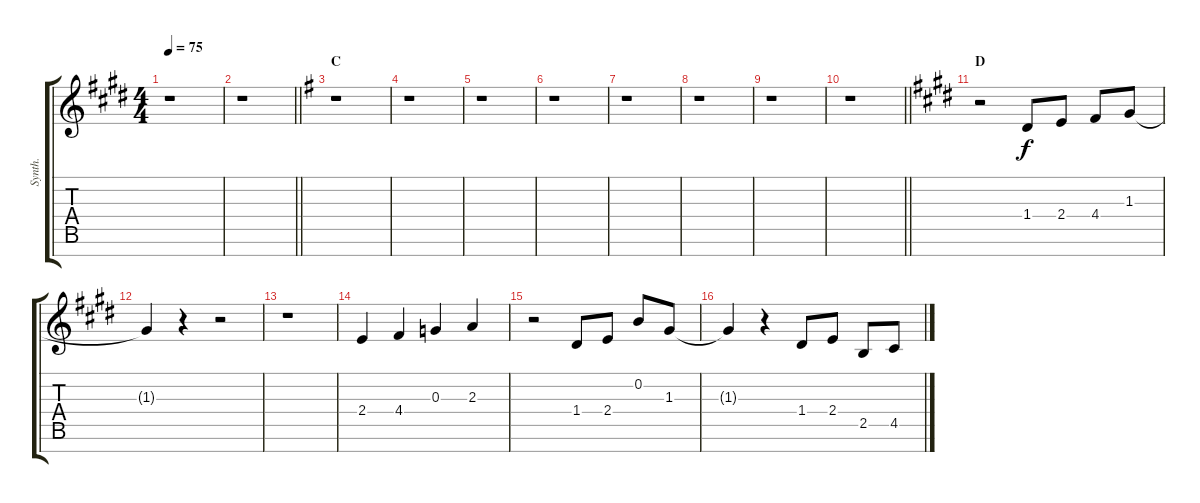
\track ("Synth." "Synth.") {instrument lead2sawtooth}
\staff {score tabs}
\tuning (E5 B4 G4 D4 A3 E3 B2) {hide}
\ts (4 4)
\tempo 75
\clef g2
\ks e
r.1{dy f} |
\barLineRight lightlight
r.1 |
\section ("" "C")
\ks g
r.1 |
r.1 |
r.1 |
r.1 |
r.1 |
r.1 |
r.1 |
\barLineRight lightlight
r.1 |
\section ("" "D")
\ks e
r.2 1.4.8 2.4.8 4.4.8 1.3.8 |
1.3{t}.4 r.4 r.2 |
r.1 |
2.4.4 4.4.4 0.3.4 2.3.4 |
r.2 1.4.8 2.4.8 0.2.8 1.3.8 |
1.3{t}.4 r.4 1.4.8 2.4.8 2.5.8 4.5.8
